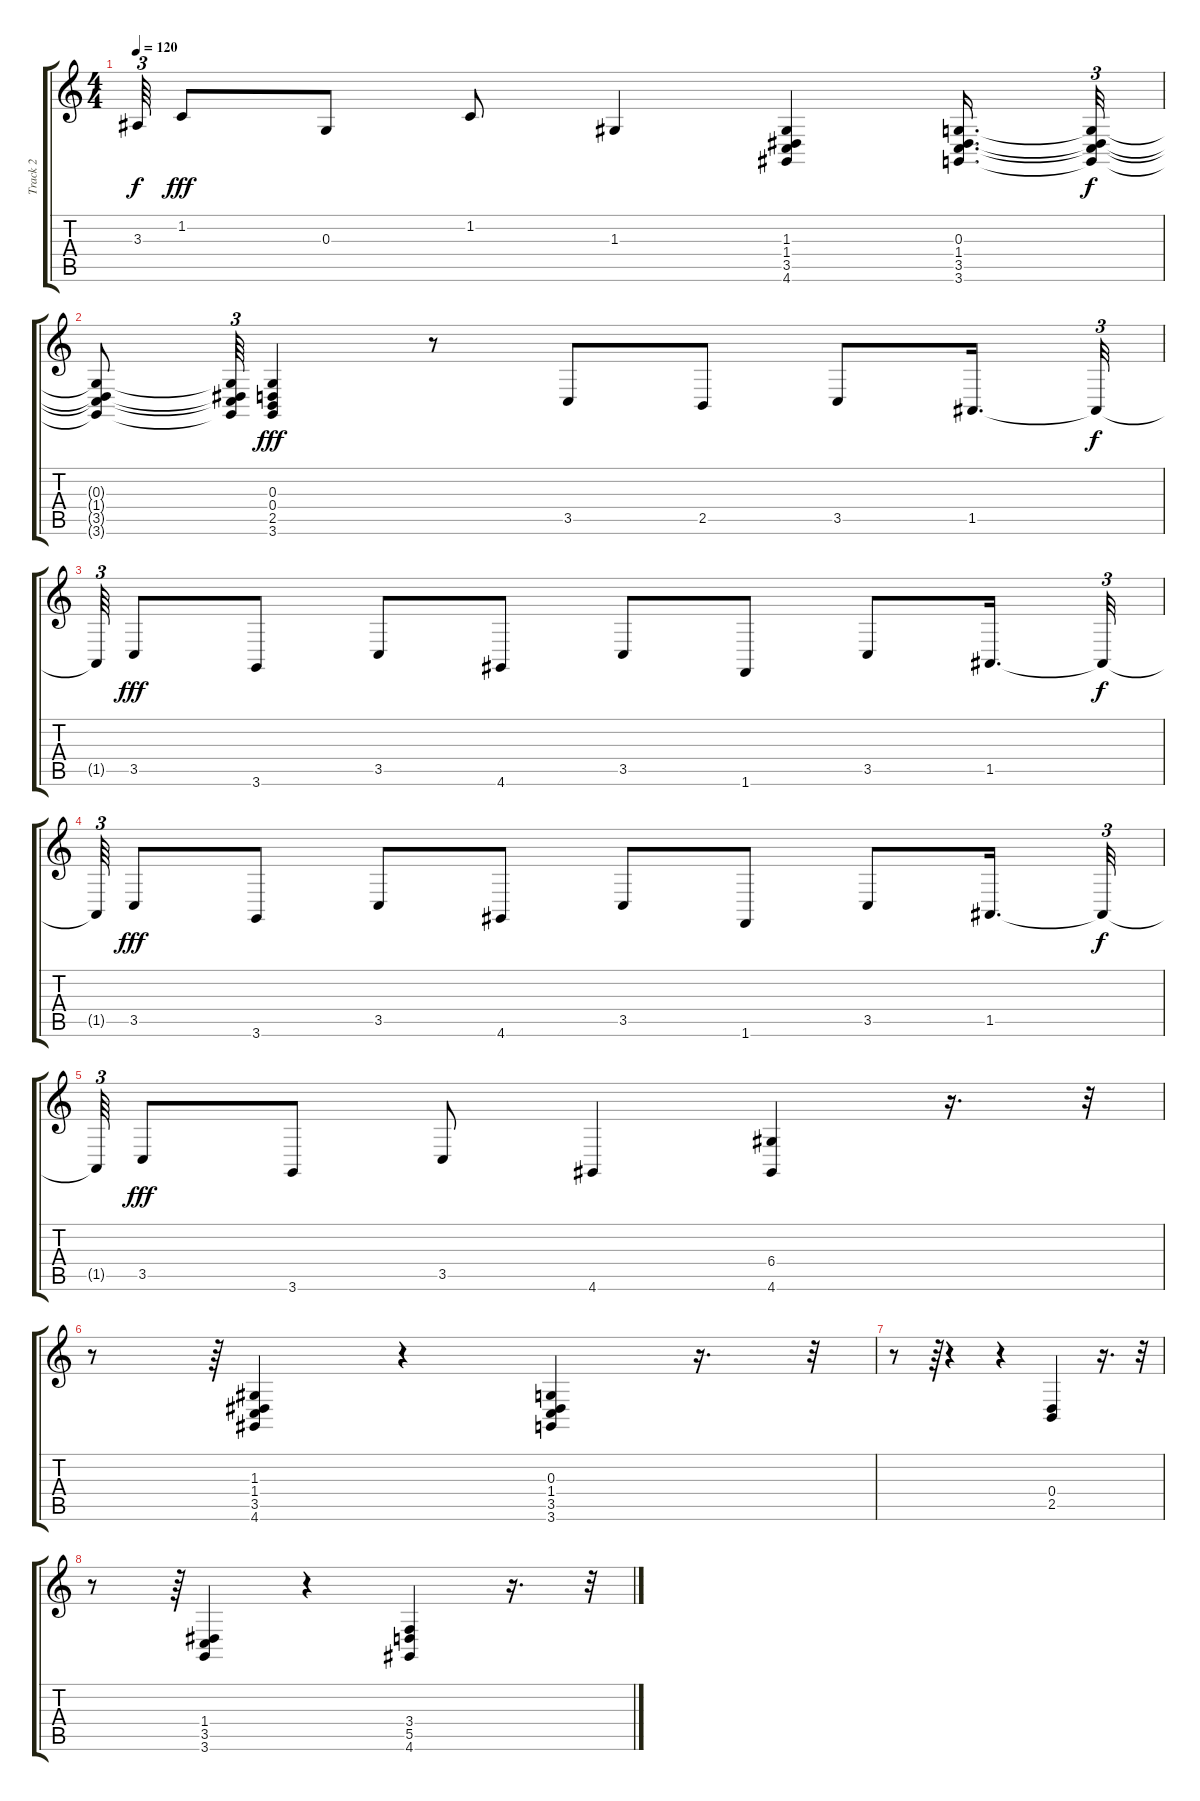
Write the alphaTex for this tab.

\track ("Track 2" "Track 2") {instrument acousticgrandpiano}
\staff {score tabs}
\tuning (E4 B3 G3 D3 A2 E2) {hide}
\ts (4 4)
\tempo 120
\clef g2
\ks c
3.3{t}.64{tu (3 2) dy f} 1.2.8{dy fff} 0.3.8 1.2.8 1.3.4 (1.3 1.4 3.5 4.6).4 (0.3 1.4 3.5 3.6).16{d} (0.3{t} 1.4{t} 3.5{t} 3.6{t}).32{tu (3 2) dy f} |
(0.3{t} 1.4{t} 3.5{t} 3.6{t}).8 (0.3{t} 1.4{t} 3.5{t} 3.6{t}).64{tu (3 2)} (0.3 0.4 2.5 3.6).4{dy fff} r.8 3.5.8 2.5.8 3.5.8 1.5.16{d} 1.5{t}.32{tu (3 2) dy f} |
1.5{t}.64{tu (3 2)} 3.5.8{dy fff} 3.6.8 3.5.8 4.6.8 3.5.8 1.6.8 3.5.8 1.5.16{d} 1.5{t}.32{tu (3 2) dy f} |
1.5{t}.64{tu (3 2)} 3.5.8{dy fff} 3.6.8 3.5.8 4.6.8 3.5.8 1.6.8 3.5.8 1.5.16{d} 1.5{t}.32{tu (3 2) dy f} |
1.5{t}.64{tu (3 2)} 3.5.8{dy fff} 3.6.8 3.5.8 4.6.4 (6.4 4.6).4 r.16{d} r.32{tu (3 2)} |
r.8 r.64{tu (3 2)} (1.3 1.4 3.5 4.6).4 r.4 (0.3 1.4 3.5 3.6).4 r.16{d} r.32{tu (3 2)} |
r.8 r.64{tu (3 2)} r.4 r.4 (0.4 2.5).4 r.16{d} r.32{tu (3 2)} |
r.8 r.64{tu (3 2)} (1.4 3.5 3.6).4 r.4 (3.4 5.5 4.6).4 r.16{d} r.32{tu (3 2)}
